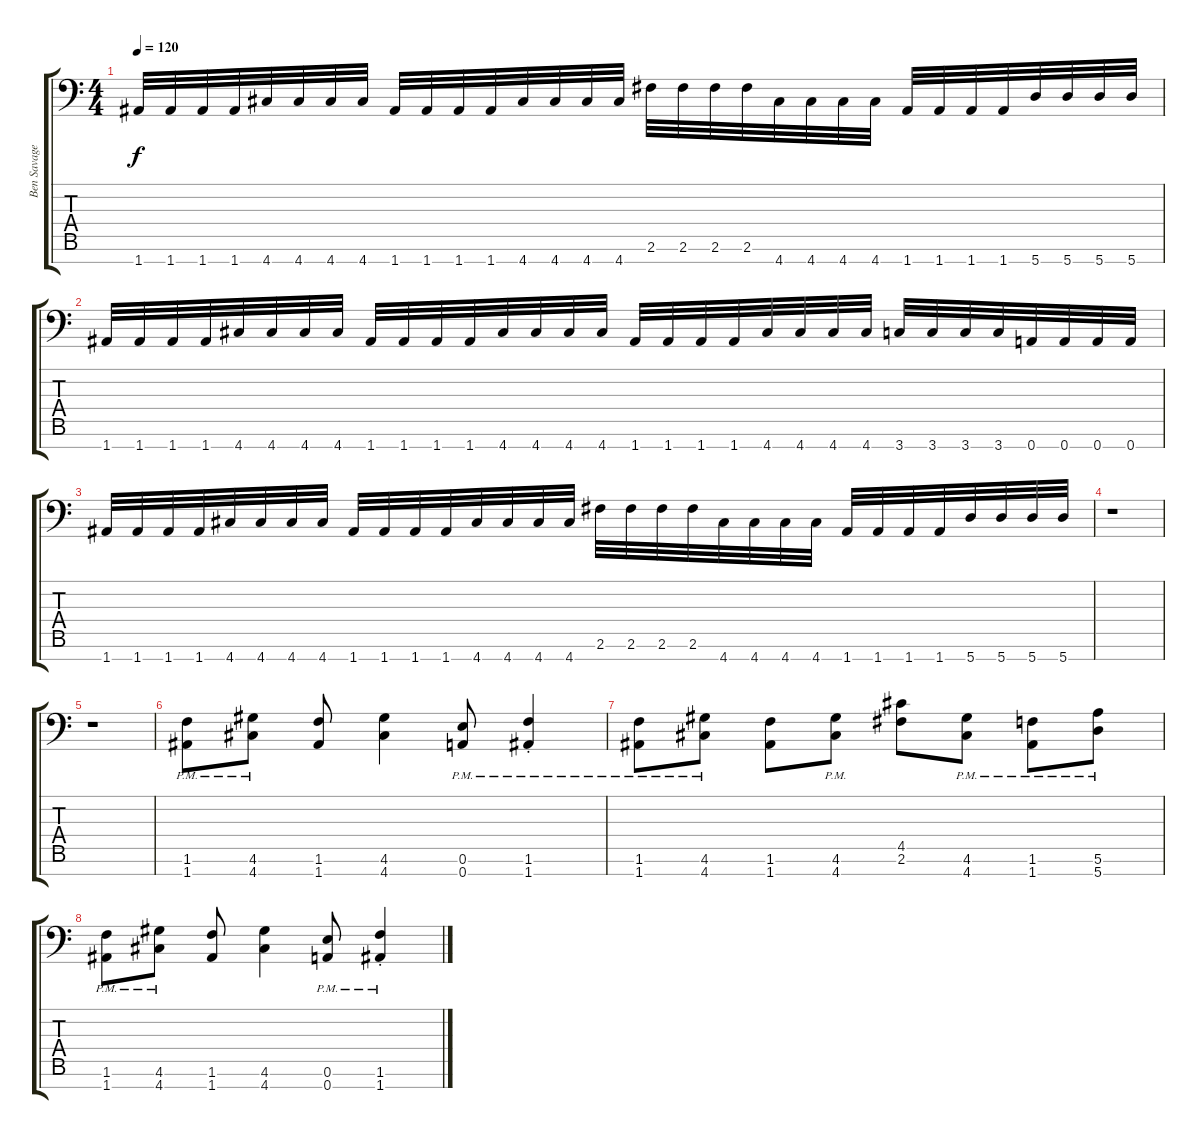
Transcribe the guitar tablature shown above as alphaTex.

\track ("Ben Savage" "Ben Savage") {instrument distortionguitar}
\staff {score tabs}
\tuning (E4 B3 G3 D3 A2 E2 A1) {hide}
\ts (4 4)
\tempo 120
\clef f4
\ks c
1.7.32{dy f} 1.7.32 1.7.32 1.7.32 4.7.32 4.7.32 4.7.32 4.7.32 1.7.32 1.7.32 1.7.32 1.7.32 4.7.32 4.7.32 4.7.32 4.7.32 2.6.32 2.6.32 2.6.32 2.6.32 4.7.32 4.7.32 4.7.32 4.7.32 1.7.32 1.7.32 1.7.32 1.7.32 5.7.32 5.7.32 5.7.32 5.7.32 |
1.7.32 1.7.32 1.7.32 1.7.32 4.7.32 4.7.32 4.7.32 4.7.32 1.7.32 1.7.32 1.7.32 1.7.32 4.7.32 4.7.32 4.7.32 4.7.32 1.7.32 1.7.32 1.7.32 1.7.32 4.7.32 4.7.32 4.7.32 4.7.32 3.7.32 3.7.32 3.7.32 3.7.32 0.7.32 0.7.32 0.7.32 0.7.32 |
1.7.32 1.7.32 1.7.32 1.7.32 4.7.32 4.7.32 4.7.32 4.7.32 1.7.32 1.7.32 1.7.32 1.7.32 4.7.32 4.7.32 4.7.32 4.7.32 2.6.32 2.6.32 2.6.32 2.6.32 4.7.32 4.7.32 4.7.32 4.7.32 1.7.32 1.7.32 1.7.32 1.7.32 5.7.32 5.7.32 5.7.32 5.7.32 |
r.1 |
r.1 |
(1.6{pm} 1.7{pm}).8 (4.6{pm} 4.7{pm}).8 (1.6 1.7).8 (4.6 4.7).4 (0.6{pm} 0.7{pm}).8 (1.6{pm st} 1.7{pm st}).4 |
(1.6{pm} 1.7{pm}).8 (4.6{pm} 4.7{pm}).8 (1.6 1.7).8 (4.6{pm} 4.7{pm}).8 (4.5 2.6).8 (4.6{pm} 4.7{pm}).8 (1.6{pm} 1.7{pm}).8 (5.6{pm} 5.7{pm}).8 |
(1.6{pm} 1.7{pm}).8 (4.6{pm} 4.7{pm}).8 (1.6 1.7).8 (4.6 4.7).4 (0.6{pm} 0.7{pm}).8 (1.6{pm st} 1.7{pm st}).4
